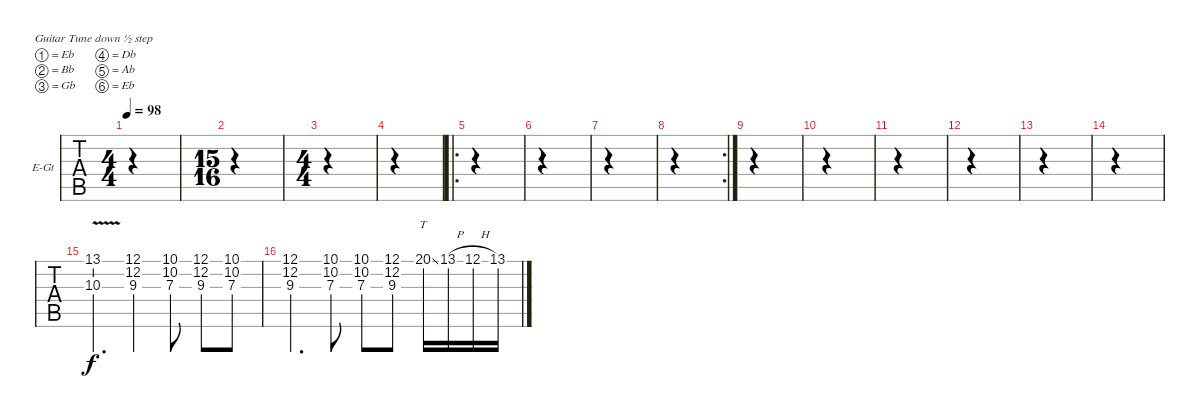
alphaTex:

\defaultSystemsLayout 4
\bracketExtendMode groupsimilarinstruments
\firstSystemTrackNameOrientation horizontal
\otherSystemsTrackNameOrientation horizontal
\track ("Electric Guitar" "E-Gt") {instrument distortionguitar}
\staff {tabs}
\tuning (Eb4 Bb3 Gb3 Db3 Ab2 Eb2)
\ts (4 4)
\tempo 98
\clef g2
\scale
0.485477
\ks c
|
\ts (15 16)
\scale
0.257261 |
\ts (4 4)
\scale
0.257261 |
\scale
0.333333 |
\ro
\scale
0.333333 |
\scale
0.333333 |
\scale
0.333333 |
\rc 2
\scale
0.333333 |
\scale
0.333333 |
\scale
0.333333 |
\scale
0.333333 |
\scale
0.333333 |
\scale
0.333333 |
\scale
0.333333 |
\scale
0.333333 (13.1{v} 10.3{v}).4{d} (12.1 9.3 12.2).4 (10.1 7.3 10.2).8 (12.1 9.3 12.2).8 (10.1 7.3 10.2).8 |
\scale
0.333333 (12.1 9.3 12.2).4{d} (10.1 7.3 10.2).8 (10.1 7.3 10.2).8 (12.1 9.3 12.2).8 20.1{ss}.16{tt} 13.1{h}.16 12.1{h}.16 13.1.16
